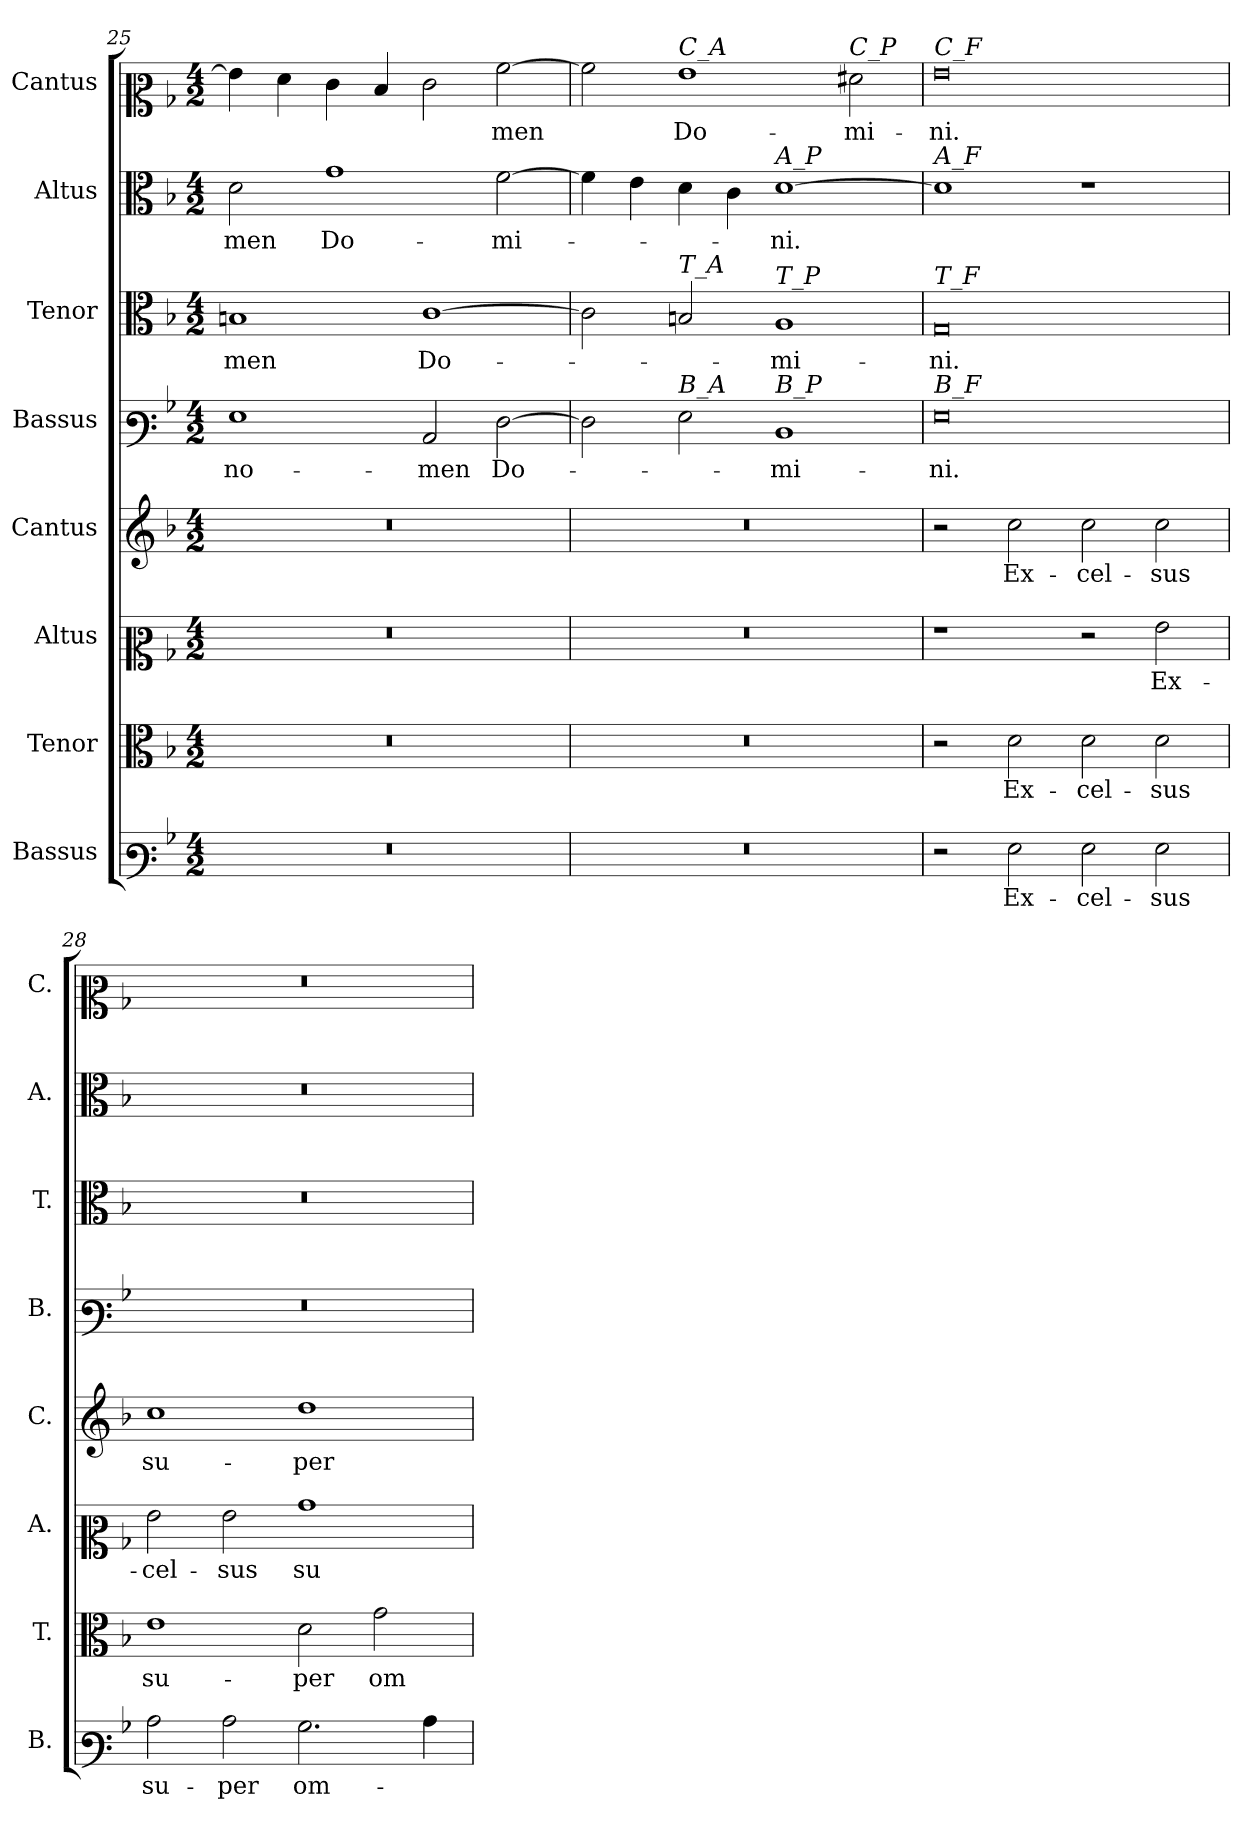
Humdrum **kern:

**kern	**text	**kern	**text	**kern	**text	**kern	**text	**kern	**text	**kern	**text	**kern	**text	**kern	**text
*part8	*part8	*part7	*part7	*part6	*part6	*part5	*part5	*part4	*part4	*part3	*part3	*part2	*part2	*part1	*part1
*staff8	*staff8	*staff7	*staff7	*staff6	*staff6	*staff5	*staff5	*staff4	*staff4	*staff3	*staff3	*staff2	*staff2	*staff1	*staff1
*I"Bassus	*	*I"Tenor	*	*I"Altus	*	*I"Cantus	*	*I"Bassus	*	*I"Tenor	*	*I"Altus	*	*I"Cantus	*
*I'B.	*	*I'T.	*	*I'A.	*	*I'C.	*	*I'B.	*	*I'T.	*	*I'A.	*	*I'C.	*
*clefF3	*	*clefC3	*	*clefC2	*	*clefG2	*	*clefF3	*	*clefC3	*	*clefC3	*	*clefC2	*
*k[b-]	*	*k[b-]	*	*k[b-]	*	*k[b-]	*	*k[b-]	*	*k[b-]	*	*k[b-]	*	*k[b-]	*
*M4/2	*	*M4/2	*	*M4/2	*	*M4/2	*	*M4/2	*	*M4/2	*	*M4/2	*	*M4/2	*
=25	=25	=25	=25	=25	=25	=25	=25	=25	=25	=25	=25	=25	=25	=25	=25
!	!	!	!	!	!	!	!	!	!LO:LY:b	!	!LO:LY:b	!	!LO:LY:b	!	!
0r	.	0r	.	0r	.	0r	.	1G	no-	1Bn	-men	2d\	-men	4g\]	.
.	.	.	.	.	.	.	.	.	.	.	.	.	.	4f\	.
!	!	!	!	!	!	!	!	!	!	!	!	!	!LO:LY:b	!	!
.	.	.	.	.	.	.	.	.	.	.	.	1g	Do-	4e\	.
.	.	.	.	.	.	.	.	.	.	.	.	.	.	4d/	.
!	!	!	!	!	!	!	!	!	!LO:LY:b	!	!LO:LY:b	!	!	!	!
.	.	.	.	.	.	.	.	2C/	-men	[1c	Do-	.	.	2e\	.
!	!	!	!	!	!	!	!	!	!LO:LY:b	!	!	!	!LO:LY:b	!	!LO:LY:b
.	.	.	.	.	.	.	.	[2F\	Do-	.	.	[2f\	-mi-	[2a\	men
!!LO:PB:g=z
=26	=26	=26	=26	=26	=26	=26	=26	=26	=26	=26	=26	=26	=26	=26	=26
0r	.	0r	.	0r	.	0r	.	2F\]	.	2c\]	.	4f\]	.	2a\]	.
.	.	.	.	.	.	.	.	.	.	.	.	4e\	.	.	.
!	!	!	!	!	!	!	!	!	!	!	!	!	!	!LO:TX:a:i:t=C_A	!
!	!	!	!	!	!	!	!	!	!	!LO:TX:a:i:t=T_A	!	!	!	!	!
!	!	!	!	!	!	!	!	!LO:TX:a:i:t=B_A	!	!	!	!	!	!	!
!	!	!	!	!	!	!	!	!	!	!	!	!	!	!	!LO:LY:b
.	.	.	.	.	.	.	.	2G\	.	2Bn/	.	4d\	.	1g	Do-
.	.	.	.	.	.	.	.	.	.	.	.	4c\	.	.	.
!	!	!	!	!	!	!	!	!	!	!	!	!LO:TX:a:i:t=A_P	!	!	!
!	!	!	!	!	!	!	!	!	!	!LO:TX:a:i:t=T_P	!	!	!	!	!
!	!	!	!	!	!	!	!	!LO:TX:a:i:t=B_P	!	!	!	!	!	!	!
!	!	!	!	!	!	!	!	!	!LO:LY:b	!	!LO:LY:b	!	!LO:LY:b	!	!
.	.	.	.	.	.	.	.	1D	-mi-	1A	-mi-	[1d	-ni.	.	.
!	!	!	!	!	!	!	!	!	!	!	!	!	!	!LO:TX:a:i:t=C_P	!
!	!	!	!	!	!	!	!	!	!	!	!	!	!	!	!LO:LY:b
.	.	.	.	.	.	.	.	.	.	.	.	.	.	2f#X\	-mi-
!!LO:PB:g=z
=27	=27	=27	=27	=27	=27	=27	=27	=27	=27	=27	=27	=27	=27	=27	=27
!	!	!	!	!	!	!	!	!	!	!	!	!	!	!LO:TX:a:i:t=C_F	!
!	!	!	!	!	!	!	!	!	!	!	!	!LO:TX:a:i:t=A_F	!	!	!
!	!	!	!	!	!	!	!	!	!	!LO:TX:a:i:t=T_F	!	!	!	!	!
!	!	!	!	!	!	!	!	!LO:TX:a:i:t=B_F	!	!	!	!	!	!	!
!	!	!	!	!	!	!	!	!	!LO:LY:b	!	!LO:LY:b	!	!	!	!LO:LY:b
2r	.	2r	.	1r	.	2r	.	0G	-ni.	0G	-ni.	1d]	.	0g	-ni.
!	!LO:LY:b	!	!LO:LY:b	!	!	!	!LO:LY:b	!	!	!	!	!	!	!	!
2G\	Ex-	2d\	Ex-	.	.	2cc\	Ex-	.	.	.	.	.	.	.	.
!	!LO:LY:b	!	!LO:LY:b	!	!	!	!LO:LY:b	!	!	!	!	!	!	!	!
2G\	-cel-	2d\	-cel-	2r	.	2cc\	-cel-	.	.	.	.	1r	.	.	.
!	!LO:LY:b	!	!LO:LY:b	!	!LO:LY:b	!	!LO:LY:b	!	!	!	!	!	!	!	!
2G\	-sus	2d\	-sus	2g\	Ex-	2cc\	-sus	.	.	.	.	.	.	.	.
=28	=28	=28	=28	=28	=28	=28	=28	=28	=28	=28	=28	=28	=28	=28	=28
!	!LO:LY:b	!	!LO:LY:b	!	!LO:LY:b	!	!LO:LY:b	!	!	!	!	!	!	!	!
2c\	su-	1e	su-	2g\	-cel-	1cc	su-	0r	.	0r	.	0r	.	0r	.
!	!LO:LY:b	!	!	!	!LO:LY:b	!	!	!	!	!	!	!	!	!	!
2c\	-per	.	.	2g\	-sus	.	.	.	.	.	.	.	.	.	.
!	!LO:LY:b	!	!LO:LY:b	!	!LO:LY:b	!	!LO:LY:b	!	!	!	!	!	!	!	!
2.B-\	om-	2d\	-per	1b-	su-	1dd	-per	.	.	.	.	.	.	.	.
!	!	!	!LO:LY:b	!	!	!	!	!	!	!	!	!	!	!	!
.	.	2g\	om-	.	.	.	.	.	.	.	.	.	.	.	.
4c\	.	.	.	.	.	.	.	.	.	.	.	.	.	.	.
=	=	=	=	=	=	=	=	=	=	=	=	=	=	=	=
*-	*-	*-	*-	*-	*-	*-	*-	*-	*-	*-	*-	*-	*-	*-	*-
